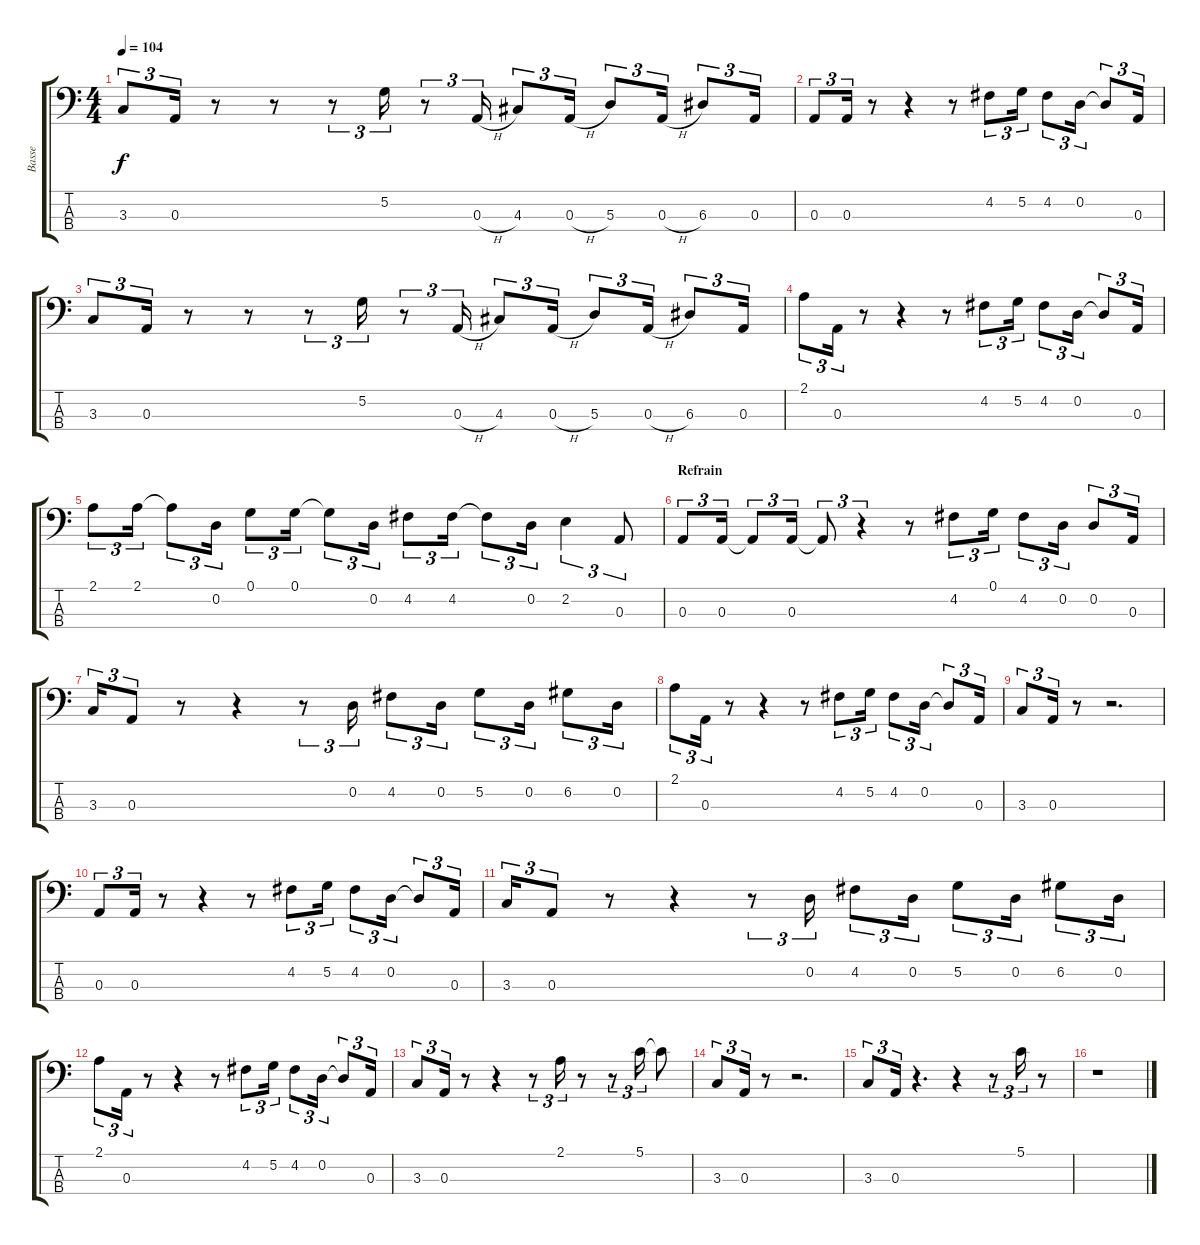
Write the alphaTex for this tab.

\track ("Basse" "Basse") {instrument fretlessbass}
\staff {score tabs}
\tuning (G2 D2 A1 E1) {hide}
\ts (4 4)
\tempo 104
\clef f4
\ks c
3.3.8{tu (3 2) dy f} 0.3.16{tu (3 2)} r.8 r.8 r.8{tu (3 2)} 5.2.16{tu (3 2)} r.8{tu (3 2)} 0.3{h}.16{tu (3 2)} 4.3.8{tu (3 2)} 0.3{h}.16{tu (3 2)} 5.3.8{tu (3 2)} 0.3{h}.16{tu (3 2)} 6.3.8{tu (3 2)} 0.3.16{tu (3 2)} |
0.3.8{tu (3 2)} 0.3.16{tu (3 2)} r.8 r.4 r.8 4.2.8{tu (3 2)} 5.2.16{tu (3 2)} 4.2.8{tu (3 2)} 0.2.16{tu (3 2)} 0.2{t}.8{tu (3 2)} 0.3.16{tu (3 2)} |
3.3.8{tu (3 2)} 0.3.16{tu (3 2)} r.8 r.8 r.8{tu (3 2)} 5.2.16{tu (3 2)} r.8{tu (3 2)} 0.3{h}.16{tu (3 2)} 4.3.8{tu (3 2)} 0.3{h}.16{tu (3 2)} 5.3.8{tu (3 2)} 0.3{h}.16{tu (3 2)} 6.3.8{tu (3 2)} 0.3.16{tu (3 2)} |
2.1.8{tu (3 2)} 0.3.16{tu (3 2)} r.8 r.4 r.8 4.2.8{tu (3 2)} 5.2.16{tu (3 2)} 4.2.8{tu (3 2)} 0.2.16{tu (3 2)} 0.2{t}.8{tu (3 2)} 0.3.16{tu (3 2)} |
2.1.8{tu (3 2)} 2.1.16{tu (3 2)} 2.1{t}.8{tu (3 2)} 0.2.16{tu (3 2)} 0.1.8{tu (3 2)} 0.1.16{tu (3 2)} 0.1{t}.8{tu (3 2)} 0.2.16{tu (3 2)} 4.2.8{tu (3 2)} 4.2.16{tu (3 2)} 4.2{t}.8{tu (3 2)} 0.2.16{tu (3 2)} 2.2.4{tu (3 2)} 0.3.8{tu (3 2)} |
\section ("" "Refrain")
0.3.8{tu (3 2)} 0.3.16{tu (3 2)} 0.3{t}.8{tu (3 2)} 0.3.16{tu (3 2)} 0.3{t}.8{tu (3 2)} r.4{tu (3 2)} r.8 4.2.8{tu (3 2)} 0.1.16{tu (3 2)} 4.2.8{tu (3 2)} 0.2.16{tu (3 2)} 0.2.8{tu (3 2)} 0.3.16{tu (3 2)} |
3.3.16{tu (3 2)} 0.3.8{tu (3 2)} r.8 r.4 r.8{tu (3 2)} 0.2.16{tu (3 2)} 4.2.8{tu (3 2)} 0.2.16{tu (3 2)} 5.2.8{tu (3 2)} 0.2.16{tu (3 2)} 6.2.8{tu (3 2)} 0.2.16{tu (3 2)} |
2.1.8{tu (3 2)} 0.3.16{tu (3 2)} r.8 r.4 r.8 4.2.8{tu (3 2)} 5.2.16{tu (3 2)} 4.2.8{tu (3 2)} 0.2.16{tu (3 2)} 0.2{t}.8{tu (3 2)} 0.3.16{tu (3 2)} |
3.3.8{tu (3 2)} 0.3.16{tu (3 2)} r.8 r.2{d} |
0.3.8{tu (3 2)} 0.3.16{tu (3 2)} r.8 r.4 r.8 4.2.8{tu (3 2)} 5.2.16{tu (3 2)} 4.2.8{tu (3 2)} 0.2.16{tu (3 2)} 0.2{t}.8{tu (3 2)} 0.3.16{tu (3 2)} |
3.3.16{tu (3 2)} 0.3.8{tu (3 2)} r.8 r.4 r.8{tu (3 2)} 0.2.16{tu (3 2)} 4.2.8{tu (3 2)} 0.2.16{tu (3 2)} 5.2.8{tu (3 2)} 0.2.16{tu (3 2)} 6.2.8{tu (3 2)} 0.2.16{tu (3 2)} |
2.1.8{tu (3 2)} 0.3.16{tu (3 2)} r.8 r.4 r.8 4.2.8{tu (3 2)} 5.2.16{tu (3 2)} 4.2.8{tu (3 2)} 0.2.16{tu (3 2)} 0.2{t}.8{tu (3 2)} 0.3.16{tu (3 2)} |
3.3.8{tu (3 2)} 0.3.16{tu (3 2)} r.8 r.4 r.8{tu (3 2)} 2.1.16{tu (3 2)} r.8 r.8{tu (3 2)} 5.1.16{tu (3 2)} 5.1{t}.8 |
3.3.8{tu (3 2)} 0.3.16{tu (3 2)} r.8 r.2{d} |
3.3.8{tu (3 2)} 0.3.16{tu (3 2)} r.4{d} r.4 r.8{tu (3 2)} 5.1.16{tu (3 2)} r.8 |
r.1
